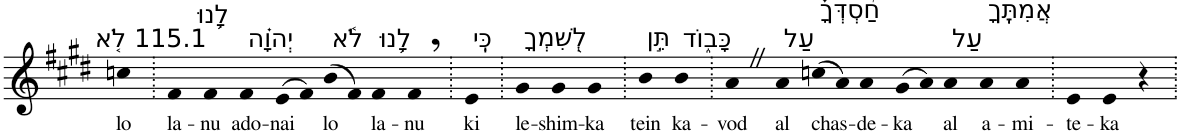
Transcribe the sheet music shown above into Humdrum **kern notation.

**kern	**text
*part1	*part1
*staff1	*staff1
*I"Piano	*
*I'Pno	*
*clefG2	*
*k[f#c#g#d#]	*
*E:	*
=1	=1
!LO:TX:a:t=115.1 לֹ֤א	!
!	!LO:LY:b
4ccn	lo
=2.	=2.
!LO:TX:a:t=לָ֥נוּ	!
!	!LO:LY:b
4f#	la-
!	!LO:LY:b
4f#	-nu
!LO:TX:a:t=יְהוָ֗ה	!
!	!LO:LY:b
4f#	ado-
!	!LO:LY:b
(>8e	-nai
8f#)	.
!LO:TX:a:t=לֹ֫א	!
!	!LO:LY:b
(>8b	lo
8f#)	.
!LO:TX:a:t=לָ֥נוּ	!
!	!LO:LY:b
4f#	la-
!	!LO:LY:b
4f#,	-nu
=3.	=3.
!LO:TX:a:t=כִּֽי	!
!	!LO:LY:b
4e	ki
=4.	=4.
!LO:TX:a:t=לְ֭שִׁמְךָ	!
!	!LO:LY:b
4g#	le-
!	!LO:LY:b
4g#	-shim-
!	!LO:LY:b
4g#	-ka
=5.	=5.
!LO:TX:a:t=תֵּ֣ן	!
!	!LO:LY:b
4b	tein
!LO:TX:a:t=כָּב֑וֹד	!
!	!LO:LY:b
4b	ka-
=6.	=6.
!	!LO:LY:b
4aZ	-vod
!LO:TX:a:t=עַל	!
!	!LO:LY:b
4a	al
!LO:TX:a:t=חַ֝סְדְּךָ֗	!
!	!LO:LY:b
(>8ccn	chas-
8a)	.
!	!LO:LY:b
4a	-de-
!	!LO:LY:b
(>8g#	-ka
8a)	.
!LO:TX:a:t=עַל	!
!	!LO:LY:b
4a	al
!LO:TX:a:t=אֲמִתֶּֽךָ	!
!	!LO:LY:b
4a	a-
!	!LO:LY:b
4a	-mi-
=7.	=7.
!	!LO:LY:b
4e	-te-
!	!LO:LY:b
4e	-ka
4r	.
=.	=.
*-	*-
